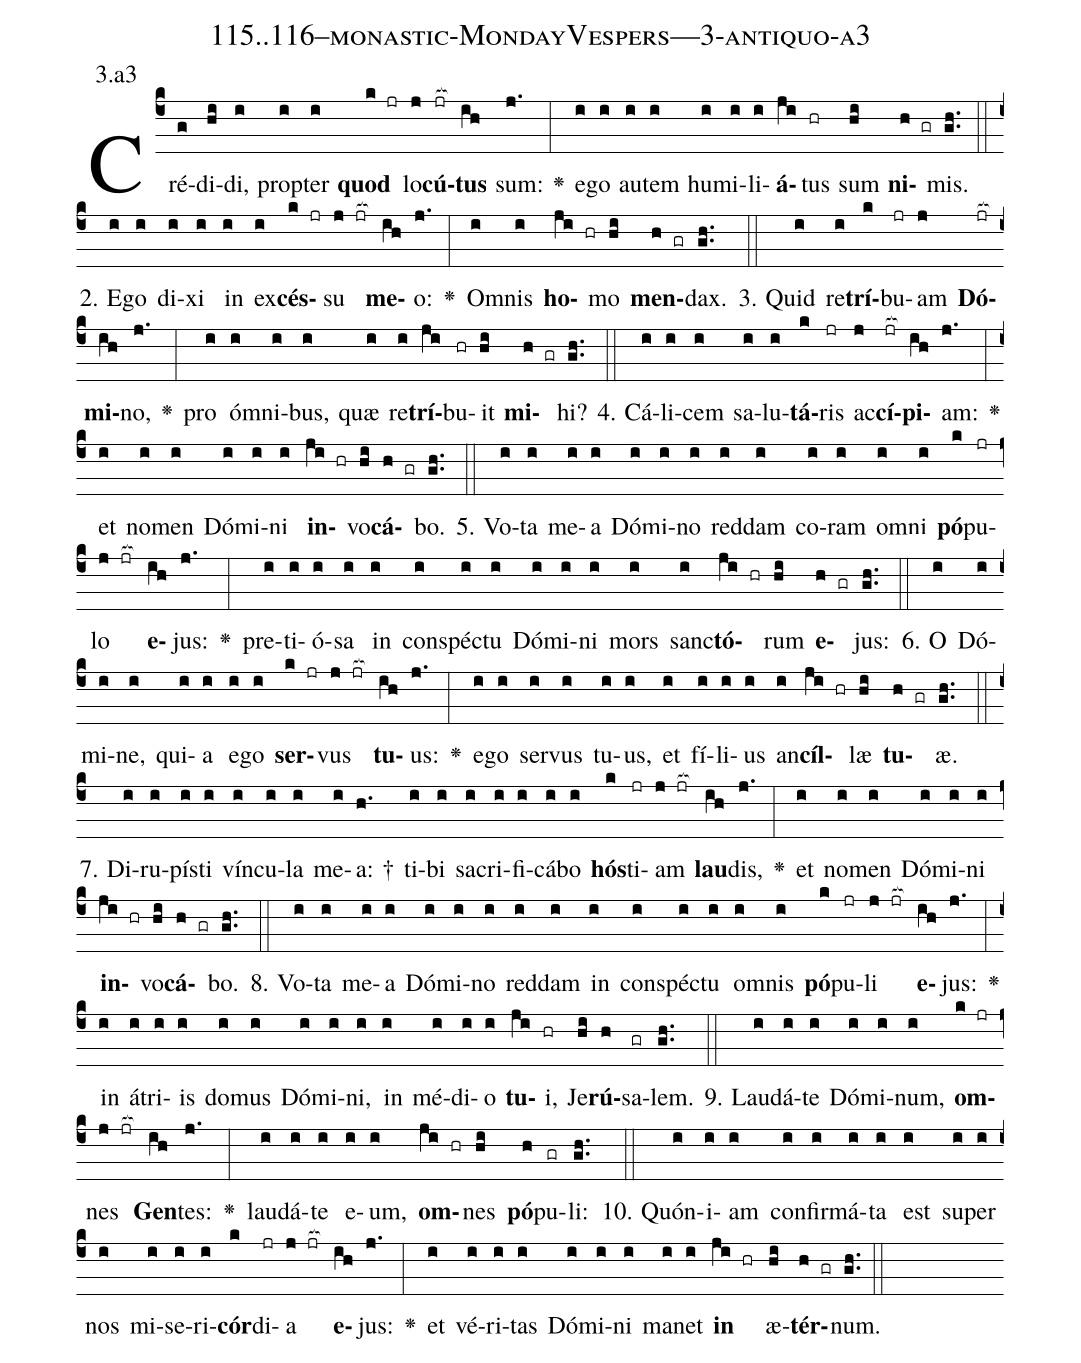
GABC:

name: 115..116--monastic-MondayVespers---3-antiquo-a3;
annotation: 3.a3;
%%
(c4)Cré(g)di(hi)di,(i) prop(i)ter(i) <b>quod</b>(k jr) lo(j)<b>cú</b>(jr[ocb:1{])<b>tus</b>(ih[ocb:0}]) sum:(j.) <v>\greheightstar</v>(:) e(i)go(i) au(i)tem(i) hu(i)mi(i)li(i)<b>á</b>(ji)tus(hr) sum(hi) <b>ni</b>(h gr)mis.(gh..) (::)
2. E(i)go(i) di(i)xi(i) in(i) ex(i)<b>cés</b>(k jr)su(j jr[ocb:1{]) <b>me</b>(ih[ocb:0}])o:(j.) <v>\greheightstar</v>(:) Om(i)nis(i) <b>ho</b>(ji hr)mo(hi) <b>men</b>(h gr)dax.(gh..) (::)
3. Quid(i) re(i)<b>trí</b>(k)bu(jr)am(j) <b>Dó</b>(jr[ocb:1{])<b>mi</b>(ih[ocb:0}])no,(j.) <v>\greheightstar</v>(:) pro(i) óm(i)ni(i)bus,(i) quæ(i) re(i)<b>trí</b>(ji)bu(hr)it(hi) <b>mi</b>(h gr)hi?(gh..) (::)
4. Cá(i)li(i)cem(i) sa(i)lu(i)<b>tá</b>(k)ris(jr) ac(j)<b>cí</b>(jr[ocb:1{])<b>pi</b>(ih[ocb:0}])am:(j.) <v>\greheightstar</v>(:) et(i) no(i)men(i) Dó(i)mi(i)ni(i) <b>in</b>(ji hr)vo(hi)<b>cá</b>(h gr)bo.(gh..) (::)
5. Vo(i)ta(i) me(i)a(i) Dó(i)mi(i)no(i) red(i)dam(i) co(i)ram(i) om(i)ni(i) <b>pó</b>(k)pu(jr)lo(j jr[ocb:1{]) <b>e</b>(ih[ocb:0}])jus:(j.) <v>\greheightstar</v>(:) pre(i)ti(i)ó(i)sa(i) in(i) con(i)spéc(i)tu(i) Dó(i)mi(i)ni(i) mors(i) sanc(i)<b>tó</b>(ji hr)rum(hi) <b>e</b>(h gr)jus:(gh..) (::)
6. O(i) Dó(i)mi(i)ne,(i) qui(i)a(i) e(i)go(i) <b>ser</b>(k jr)vus(j jr[ocb:1{]) <b>tu</b>(ih[ocb:0}])us:(j.) <v>\greheightstar</v>(:) e(i)go(i) ser(i)vus(i) tu(i)us,(i) et(i) fí(i)li(i)us(i) an(i)<b>cíl</b>(ji hr)læ(hi) <b>tu</b>(h gr)æ.(gh..) (::)
7. Di(i)ru(i)pís(i)ti(i) vín(i)cu(i)la(i) me(i)a: †(h.) ti(i)bi(i) sa(i)cri(i)fi(i)cá(i)bo(i) <b>hós</b>(k)ti(jr)am(j jr[ocb:1{]) <b>lau</b>(ih[ocb:0}])dis,(j.) <v>\greheightstar</v>(:) et(i) no(i)men(i) Dó(i)mi(i)ni(i) <b>in</b>(ji hr)vo(hi)<b>cá</b>(h gr)bo.(gh..) (::)
8. Vo(i)ta(i) me(i)a(i) Dó(i)mi(i)no(i) red(i)dam(i) in(i) con(i)spéc(i)tu(i) om(i)nis(i) <b>pó</b>(k)pu(jr)li(j jr[ocb:1{]) <b>e</b>(ih[ocb:0}])jus:(j.) <v>\greheightstar</v>(:) in(i) á(i)tri(i)is(i) do(i)mus(i) Dó(i)mi(i)ni,(i) in(i) mé(i)di(i)o(i) <b>tu</b>(ji)i,(hr) Je(hi)<b>rú</b>(h)sa(gr)lem.(gh..) (::)
9. Lau(i)dá(i)te(i) Dó(i)mi(i)num,(i) <b>om</b>(k jr)nes(j jr[ocb:1{]) <b>Gen</b>(ih[ocb:0}])tes:(j.) <v>\greheightstar</v>(:) lau(i)dá(i)te(i) e(i)um,(i) <b>om</b>(ji hr)nes(hi) <b>pó</b>(h)pu(gr)li:(gh..) (::)
10. Quón(i)i(i)am(i) con(i)fir(i)má(i)ta(i) est(i) su(i)per(i) nos(i) mi(i)se(i)ri(i)<b>cór</b>(k)di(jr)a(j jr[ocb:1{]) <b>e</b>(ih[ocb:0}])jus:(j.) <v>\greheightstar</v>(:) et(i) vé(i)ri(i)tas(i) Dó(i)mi(i)ni(i) ma(i)net(i) <b>in</b>(ji hr) æ(hi)<b>tér</b>(h gr)num.(gh..) (::)
